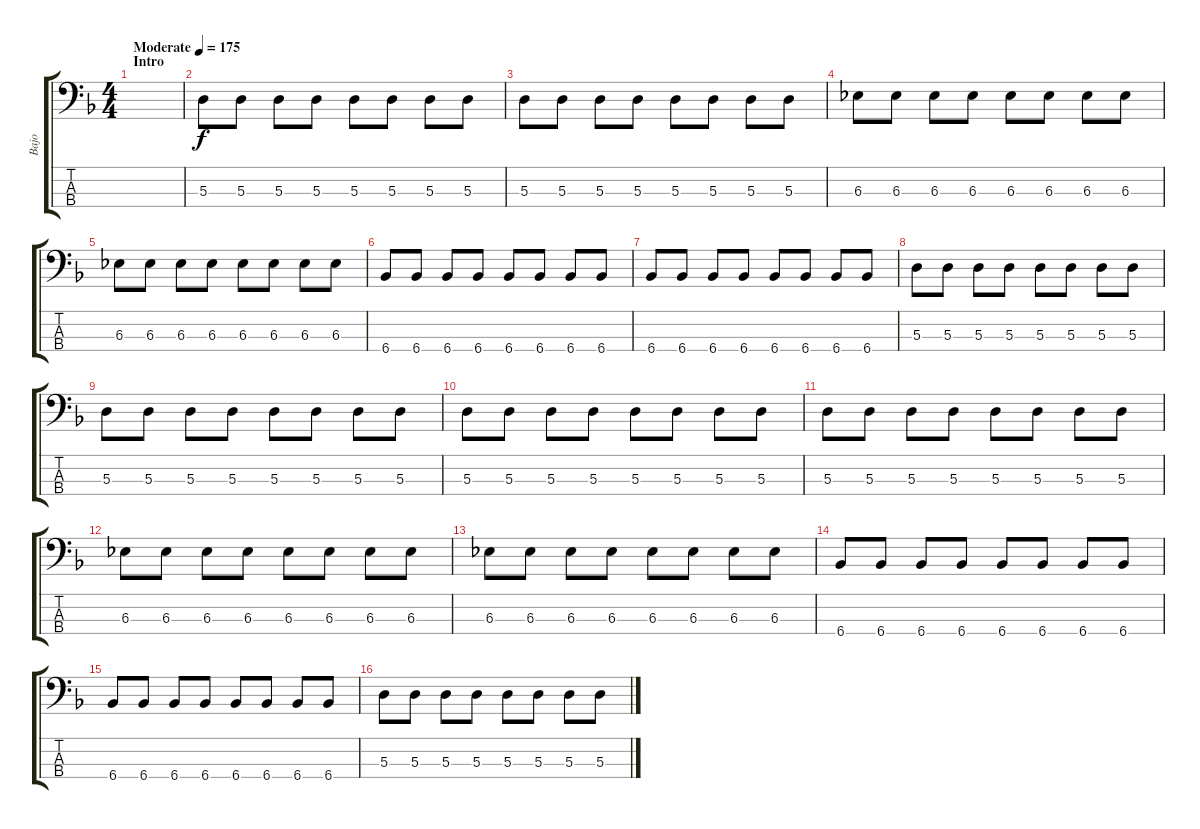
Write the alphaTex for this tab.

\track ("Bajo" "Bajo") {instrument electricbassfinger}
\staff {score tabs}
\tuning (G2 D2 A1 E1) {hide}
\ts (4 4)
\section ("" "Intro")
\tempo (175 "Moderate")
\clef f4
\ks dminor
|
5.3.8 5.3.8 5.3.8 5.3.8 5.3.8 5.3.8 5.3.8 5.3.8 |
5.3.8 5.3.8 5.3.8 5.3.8 5.3.8 5.3.8 5.3.8 5.3.8 |
6.3.8 6.3.8 6.3.8 6.3.8 6.3.8 6.3.8 6.3.8 6.3.8 |
6.3.8 6.3.8 6.3.8 6.3.8 6.3.8 6.3.8 6.3.8 6.3.8 |
6.4.8 6.4.8 6.4.8 6.4.8 6.4.8 6.4.8 6.4.8 6.4.8 |
6.4.8 6.4.8 6.4.8 6.4.8 6.4.8 6.4.8 6.4.8 6.4.8 |
5.3.8 5.3.8 5.3.8 5.3.8 5.3.8 5.3.8 5.3.8 5.3.8 |
5.3.8 5.3.8 5.3.8 5.3.8 5.3.8 5.3.8 5.3.8 5.3.8 |
5.3.8 5.3.8 5.3.8 5.3.8 5.3.8 5.3.8 5.3.8 5.3.8 |
5.3.8 5.3.8 5.3.8 5.3.8 5.3.8 5.3.8 5.3.8 5.3.8 |
6.3.8 6.3.8 6.3.8 6.3.8 6.3.8 6.3.8 6.3.8 6.3.8 |
6.3.8 6.3.8 6.3.8 6.3.8 6.3.8 6.3.8 6.3.8 6.3.8 |
6.4.8 6.4.8 6.4.8 6.4.8 6.4.8 6.4.8 6.4.8 6.4.8 |
6.4.8 6.4.8 6.4.8 6.4.8 6.4.8 6.4.8 6.4.8 6.4.8 |
5.3.8 5.3.8 5.3.8 5.3.8 5.3.8 5.3.8 5.3.8 5.3.8
